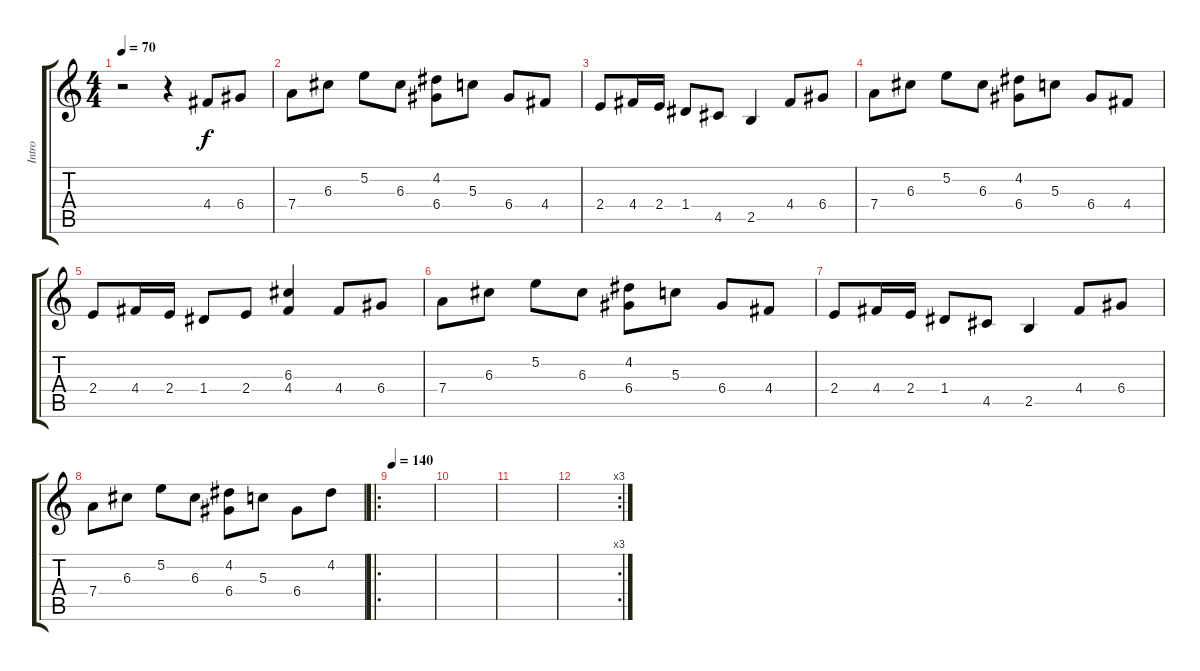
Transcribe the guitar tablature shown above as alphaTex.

\track ("Intro" "Intro") {instrument electricguitarjazz}
\staff {score tabs}
\tuning (E4 B3 G3 D3 A2 E2) {hide}
\ts (4 4)
\tempo 70
\clef g2
\ks c
r.2{dy f instrument acousticguitarnylon} r.4 4.4.8 6.4.8 |
7.4.8 6.3.8 5.2.8 6.3.8 (4.2 6.4).8 5.3.8 6.4.8 4.4.8 |
2.4.8 4.4.16 2.4.16 1.4.8 4.5.8 2.5.4 4.4.8 6.4.8 |
7.4.8 6.3.8 5.2.8 6.3.8 (4.2 6.4).8 5.3.8 6.4.8 4.4.8 |
2.4.8 4.4.16 2.4.16 1.4.8 2.4.8 (6.3 4.4).4 4.4.8 6.4.8 |
7.4.8 6.3.8 5.2.8 6.3.8 (4.2 6.4).8 5.3.8 6.4.8 4.4.8 |
2.4.8 4.4.16 2.4.16 1.4.8 4.5.8 2.5.4 4.4.8 6.4.8 |
7.4.8 6.3.8 5.2.8 6.3.8 (4.2 6.4).8 5.3.8 6.4.8 4.2.8 |
\ro
\tempo 140
|
|
|
\rc 3
